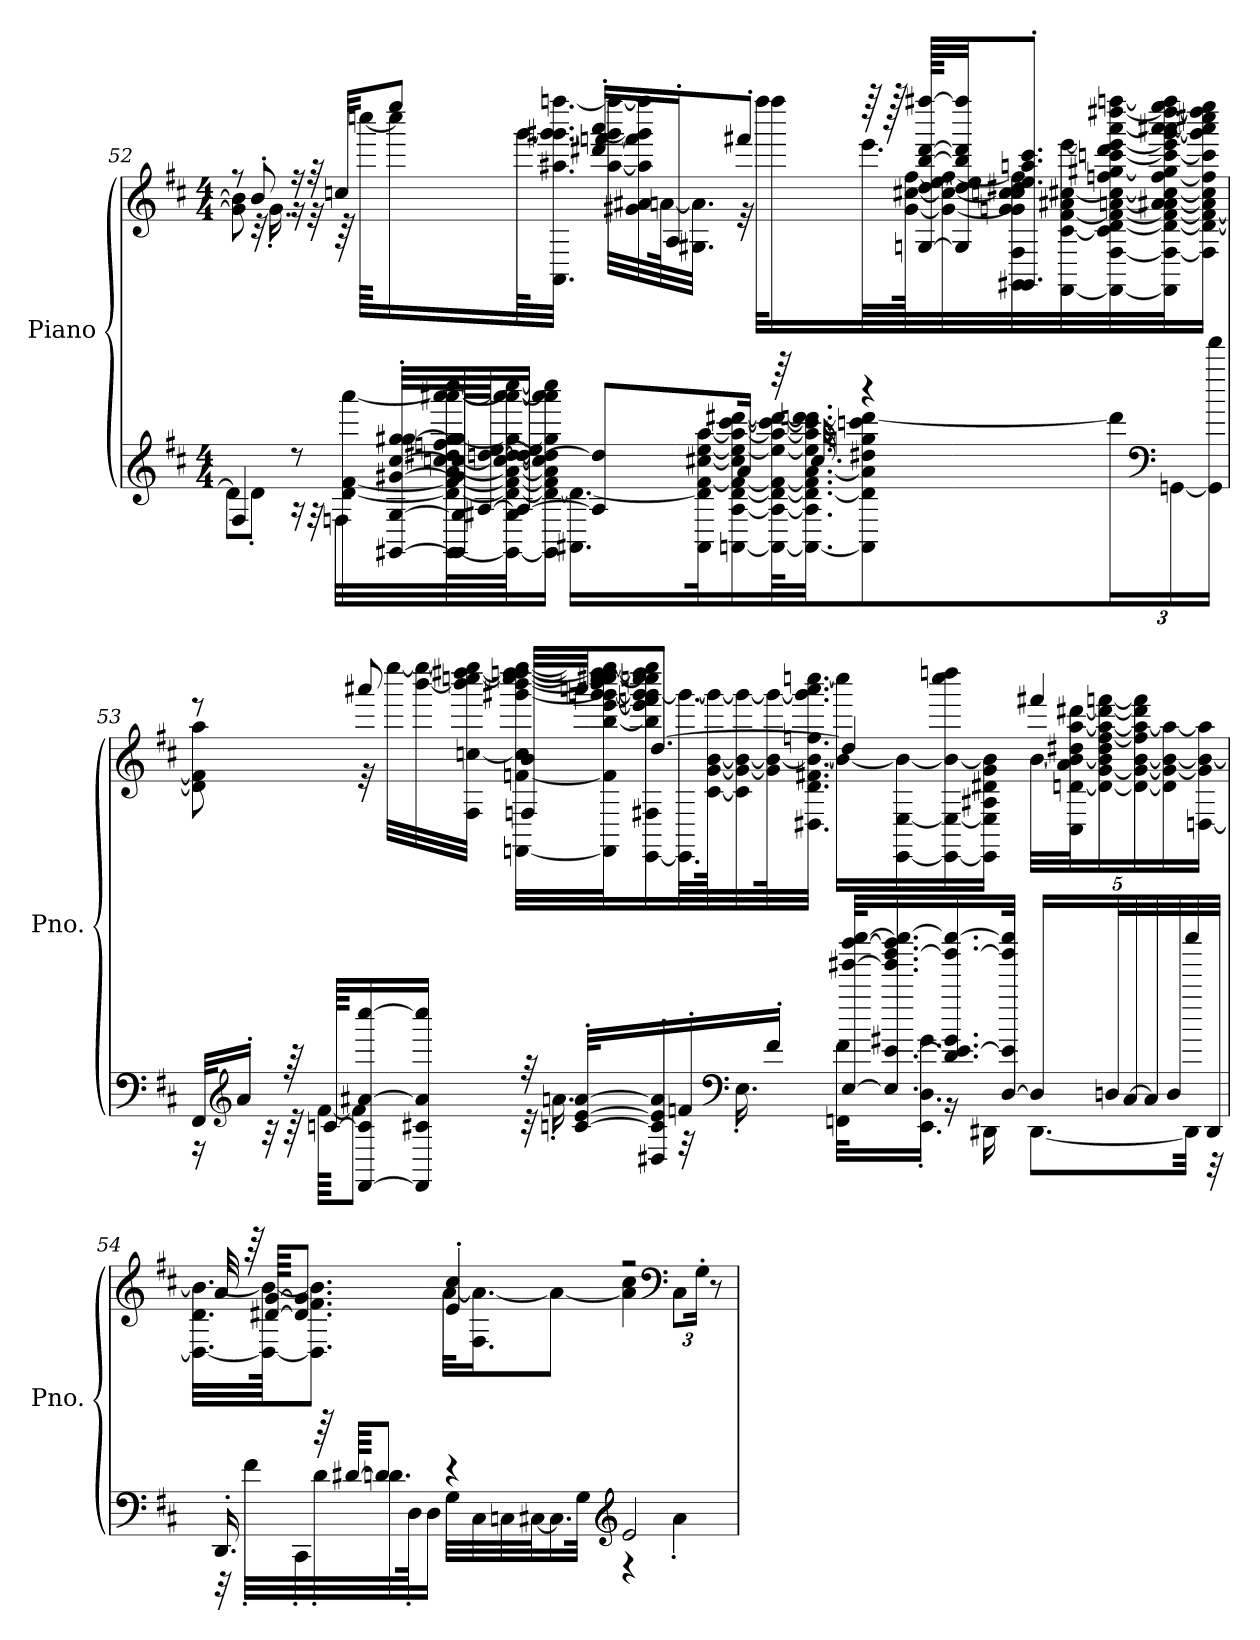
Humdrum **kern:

**kern	**kern
*part1	*part1
*staff2	*staff1
*I"Piano	*
*I'Pno.	*
!!LO:LB:g=z
*clefG2	*clefG2
*k[f#c#]	*k[f#c#]
*M4/4	*M4/4
=52	=52
*^	*^
4F#/	8d\L]	8r	8g\] 8b\]
.	8d'\J	8b'/	32r
.	.	.	16.g'\
8r	16r	16r	16r
.	32r	32r	32r
.	32Fn\LLL	32ccn/KKL	64r
.	.	.	[64ccccn\KKLL
[32GG#X/' [32G/' [32g#X/' [32cc#/' 32gg/' [32gg#X/'LLL	[32d\ [32f#\ [32aaa\	8eeee/J	16cccc\]
64GG#/] 64G/] 64g#/] 64cc#/] 64gg#/]L	[64GG#\ 64d\_ 64f#\_ [64a\ [64ccn\ [64dd#X\ 64ffn\ [64gg#\ 64aaa\_ [64aaa#X\ [64cccc#\L	.	.
[64A/ [64ddn/ [64ee/JJ	64GG#\_ 64G#X\ 64d\_ 64f#\_ 64a\_ 64cc\_ 64dd#\_ 64gg#\_ 64aaa\_ 64aaa#\_ 64cccc#\_JJ	.	.
16A/_ 16dd/_ 16ee/]JJ	16GG#\] 16d\_ 16f#\] 16a\] 16cc\] 16dd#\] 16gg#\] 16aaa\] 16aaa#\] 16cccc#\]JJ	.	[64ggg\KL
.	.	.	32.AA\ 32.aa#X\ 32.ggg\] [32.ggg#X\ [32.ffffn\JJJ
8A/] 8dd/]L	16.AA#X\ 16.d\_LL	16ddd#X/' 16aaa/'LL	[32aa#\ [32fffn\ 32ggg#\_ 32ffff\_LLL
.	.	.	32g#X\ 32a#X\ 32aa#\] 32fff\] 32ggg#\] 32ffff\]
.	.	16A'/J	[64an\K
.	.	.	32.G#X\ 32.a\]JJJ
.	32AA#\ 32d\] [32f#\ [32cc#X\ [32ee\ [32aa\K	.	.
16a/Jk	[16AAn\ [16A\ [16d\ 16f#\_ 16cc#\] 16ee\_ 16aa\_ [16ccc#\ [16ddd#X\	8fff#X'/J	32r
.	.	.	32ffff\KLL
64r	64AA\_ 64A\_ 64d\_ 64f#\_ 64ee\_ 64aa\_ 64ccc#\_ 64ddd#\_KL	.	16ffff\
32.cc#/	32.AA\_ 32.A\] 32.d\_ 32.f#\] [32.a\ 32.ee\] 32.aa\] 32.ccc#\] [32.dddn\ 32.ddd#\]JJ	.	.
4r	8AA\] 8d\] 8a\] 8dd#X\ 8ggn\ 8cccn\ 8ddd\_	64r	64.eee\LL
.	.	128r	.
.	.	[128Gn/ [128dd/ [128ee/ [128bb/ [128ddd#/ [128ffff#X/KKLLL	[128g#\ [128cc#X\ [128ff#\JK
.	.	32G/] 32dd/] 32ee/] 32bb/] 32ddd#/] 32ffff#/]JJ	32g#\_ 32cc#\_ 32ff#\_
.	.	8.GG/' 8.ee/' 8.aan/' 8.ccc#/'J	32GG#X\ 32F#\ 32gn\ 32g#\] 32ccn\ 32cc#\] 32dd#X\ 32ff#\]
.	.	.	[32FF#\ [32c#\ [32f#\ 32a#X\ [32cc#X\ [32eee\
*	*Xbrackettup	*	*
.	24ddd\L]	.	32FF#\_ [32F#\ 32c#\] [32d\ 32f#\_ [32an\ 32cc#\_ 32ffn\ [32gg#X\ [32cccn\ 32ddd#\ 32eee\_ [32aaa\ [32dddd#X\ [32ffffn\
.	.	.	32FF#\] 32F#\_ 32d\_ 32f#\_ 32a\] [32a#X\ 32cc#\_ [32ff\ 32gg#\] 32ccc\_ 32eee\] [32ggg#\ 32aaa\] [32aaa#X\ 32dddd#\_ [32eeee\ 32ffff\]J
*clefF4	*	*	*
.	[24GGn\	.	.
.	.	.	16F#\] 16d\_ 16f#\_ 16a#\] 16cc#\] 16ff\] 16ccc\] 16ggg#\] 16aaa#\] 16cccc#X\ 16dddd#\] 16eeee\]JJ
.	24GG\] 24fff#\JJ	.	.
!!LO:LB:g=z	!!
=53	=53	=53	=53
32FF#/KLL	16r	8r	8d\] 8f#\] 8aa\
*clefG2	*	*	*
16a'/JJ	.	.	.
.	32r	.	.
64r	64r	.	.
[64cn/KKLL	[64f#\KKKL	.	.
[16FF#/ 16c/] [16a#X/ [16cccc#/	8f#\J]	8aaa#X/	32r
.	.	.	[32eeee\LLL
16FF#/] 16c#X/ 16a#/] 16cccc#/]JJ	.	.	[32bbb\ 32eeee\_
.	.	.	32F#\ [32ccn\ 32bbb\] [32ccccn\ [32dddd#X\ 32eeee\]JJJ
32r	32r	32Fn/ 32b/LLL	[32FFn\ [32fn\ 32cc\] [32ggg#X\ [32bbb\ 32cccc\_ [32ddddn\ 32dddd#\_ [32eeee\LLL
[32cn/' [32e/' [32a#/'KLL	16.an'\	32aaan/JJ	32FF\] 32f\] [32bb\ [32eee\ [32gggn\ 32ggg#\_ 32bbb\] 32cccc\] [32cccc#X\ 32dddd\_ 32dddd#\] 32eeee\_J
16D#X/' 16c/]' 16e/]' 16a#/]'	.	[8.dd/J	[16EE\ 16F#X\ 16bb\] 16eee\] 16fffn\ 16ggg\] 16ggg#\_ 16ccccn\ 16cccc#\] 16dddd\] 16eeee\]
16fn'/	32r	.	64.EE\] 64.ggg#\_LL
.	.	.	[128c#\ [128g\ [128b\ 128ggg#\_JK
*clefF4	*	*	*
.	16.E'\	.	32c#\] 32g\_ 32b\_ 32ggg#\_
16f'/JJ	.	.	64g\] 64b\_ 64ggg#\_K
.	.	.	32.D#X\ 32.d\ 32.f#X\ 32.b\_ 32.ffn\ 32.ggg#\] 32.aaa\ [32.ccccn\JJJ
[32E/ [32ggg#X/ [32dddd/ [32eeee/KLL	32FFn\ 32f\KLL	4dd/]	16b\_ 16cccc\]LL
16.E/] [16.e/ 16.ggg#/] [16.bbb/ 16.dddd/] 16.eeee/_	16.EE\' 16.D#\' 16.g#X\'JJ	.	.
.	.	.	[16EE\ [16E\ 16b\_
16.d/ 16.e/_ 16.g#/ 16.bbb/_ 16.eeee/_	16r	.	16EE\_ 16E\_ 16b\_ 16cccc\ 16ddddn\
.	16DD#X\	.	16EE\] 16E\] 16A#X\ 16d#X\ 16g\ 16b\]JJ
[32D#/ 32e/] 32bbb/] 32eeee/]JJk	.	.	.
*	*	*	*Xbrackettup
16D#/LL]	[8.DD#\L	4fff#X/	[40b\LLL
.	.	.	40C#\ [40dn\ 40a\ 40b\_ 40dd#X\ [40aa\ [40ddd#X\J
.	.	.	20d\_ [20g\ 20b\] 20dd#\ [20ff\ 20aa\_ 20ddd#\_ [20fffn\
32Dn/L	.	.	.
[32C#/	.	.	.
.	.	.	20d\_ 20g\_ [20b\ 20ff\] 20aa\_ 20ddd#\] 20fff\]
32C#/]	.	.	.
.	.	.	20d\] 20g\_ 20b\_ 20aa\_
32D/	.	.	.
32eeee/	32DD#\Jkk]	.	.
.	.	.	[20Dn\ 20g\] 20b\_ 20aa\]JJ
32DD#/JJJ	32r	.	.
!!LO:LB:g=z	!!
=54	=54	=54	=54
16.DD'/	32r	32a/	32.D\_ 32.d\ 32.b\_LLL
.	32f#'\LLL	64r	.
.	.	[64d#X/ [64g/KKKL	64D\_ 64b\_JJK
.	32CC#'\	8.d#/] 8.g/]J	8.D\] 8.f#\ 8.b\]J
64r	32d'\	.	.
[64d#X/KKKL	.	.	.
8d#/J]	32.dn\	.	.
.	64D'\JK	.	.
.	16D\JJ	.	.
4r	32G\LLL	4e/' 4cc#/'	[32a\KLL
.	32C#\	.	16.F#\ 16.a\_J
.	32Cn\	.	.
.	[32C#X\J	.	.
.	16.C#\]	.	8a\J_
.	32G\JJk	.	.
*clefG2	*	*	*
2e/	4r	2r	4a\] 4cc#\
*	*	*clefF4	*
.	4a'\	.	12C#\L
.	.	.	24G'\Jk
.	.	.	8r
*v	*v	*	*
*	*v	*v
=	=
*-	*-
